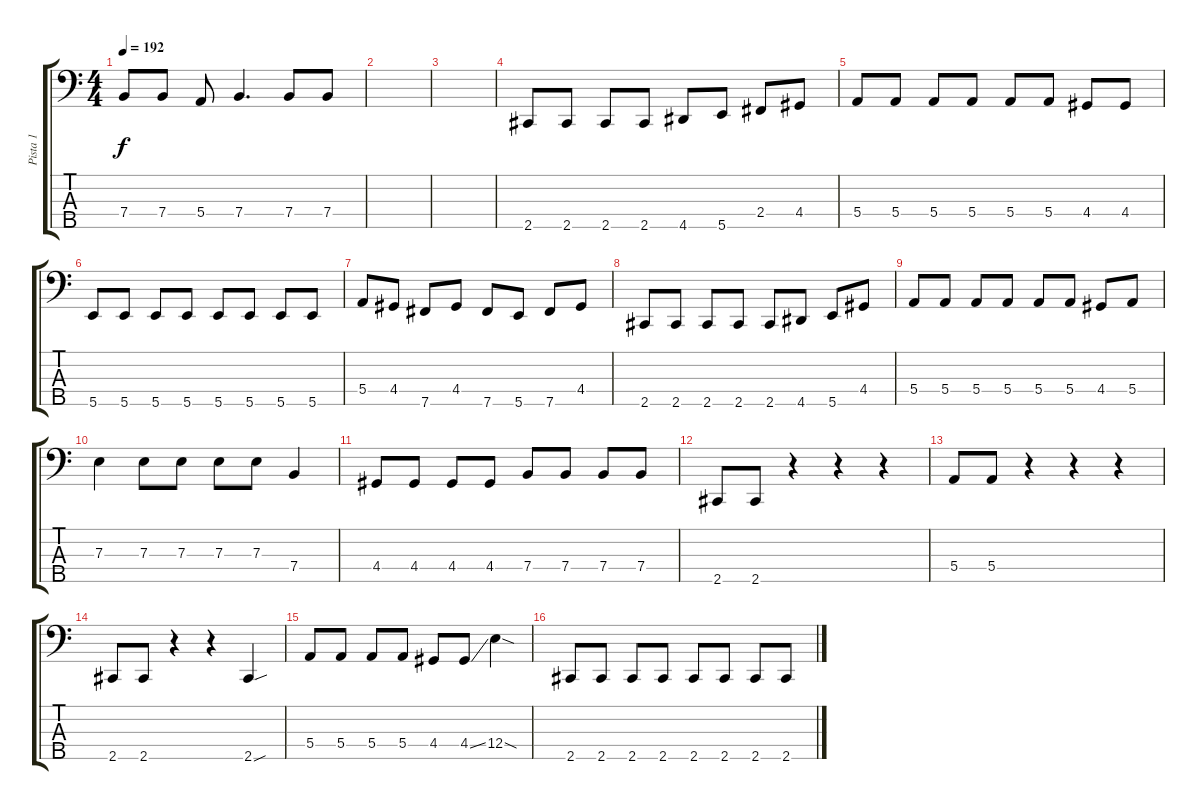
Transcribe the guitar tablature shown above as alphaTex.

\track ("Pista 1" "Pista 1") {instrument electricbassfinger}
\staff {score tabs}
\tuning (G2 D2 A1 E1 B0) {hide}
\ts (4 4)
\tempo 192
\clef f4
\ks c
7.4{t}.8{dy f} 7.4.8 5.4.8 7.4.4{d} 7.4.8 7.4.8 |
|
|
2.5.8 2.5.8 2.5.8 2.5.8 4.5.8 5.5.8 2.4.8 4.4.8 |
5.4.8 5.4.8 5.4.8 5.4.8 5.4.8 5.4.8 4.4.8 4.4.8 |
5.5.8 5.5.8 5.5.8 5.5.8 5.5.8 5.5.8 5.5.8 5.5.8 |
5.4.8 4.4.8 7.5.8 4.4.8 7.5.8 5.5.8 7.5.8 4.4.8 |
2.5.8 2.5.8 2.5.8 2.5.8 2.5.8 4.5.8 5.5.8 4.4.8 |
5.4.8 5.4.8 5.4.8 5.4.8 5.4.8 5.4.8 4.4.8 5.4.8 |
7.3.4 7.3.8 7.3.8 7.3.8 7.3.8 7.4.4 |
4.4.8 4.4.8 4.4.8 4.4.8 7.4.8 7.4.8 7.4.8 7.4.8 |
2.5.8 2.5.8 r.4 r.4 r.4 |
5.4.8 5.4.8 r.4 r.4 r.4 |
2.5.8 2.5.8 r.4 r.4 2.5{sou}.4 |
5.4.8 5.4.8 5.4.8 5.4.8 4.4.8 4.4{ss}.8 12.4{sod}.4 |
2.5.8 2.5.8 2.5.8 2.5.8 2.5.8 2.5.8 2.5.8 2.5.8
